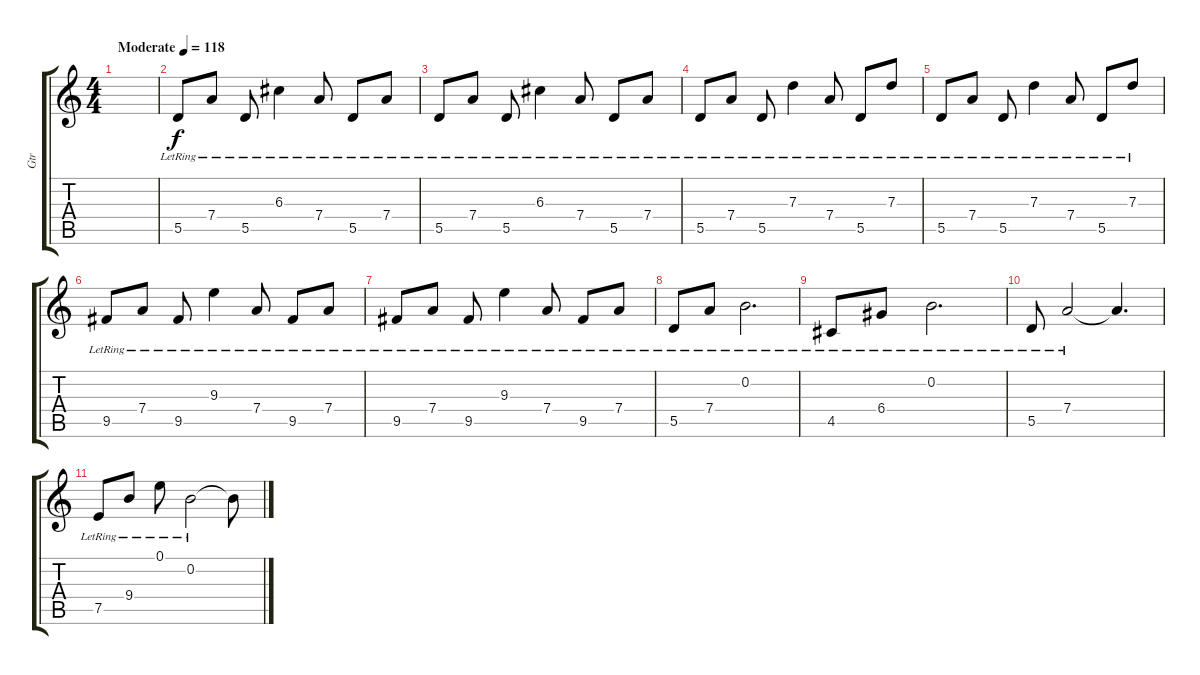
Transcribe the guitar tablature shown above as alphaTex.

\track ("Gtr " "Gtr ") {instrument acousticguitarnylon}
\staff {score tabs}
\tuning (E4 B3 G3 D3 A2 E2) {hide}
\ts (4 4)
\tempo (118 "Moderate")
\clef g2
\ks c
|
5.5{lr}.8 7.4{lr}.8 5.5{lr}.8 6.3{lr}.4 7.4{lr}.8 5.5{lr}.8 7.4{lr}.8 |
5.5{lr}.8 7.4{lr}.8 5.5{lr}.8 6.3{lr}.4 7.4{lr}.8 5.5{lr}.8 7.4{lr}.8 |
5.5{lr}.8 7.4{lr}.8 5.5{lr}.8 7.3{lr}.4 7.4{lr}.8 5.5{lr}.8 7.3{lr}.8 |
5.5{lr}.8 7.4{lr}.8 5.5{lr}.8 7.3{lr}.4 7.4{lr}.8 5.5{lr}.8 7.3{lr}.8 |
9.5{lr}.8 7.4{lr}.8 9.5{lr}.8 9.3{lr}.4 7.4{lr}.8 9.5{lr}.8 7.4{lr}.8 |
9.5{lr}.8 7.4{lr}.8 9.5{lr}.8 9.3{lr}.4 7.4{lr}.8 9.5{lr}.8 7.4{lr}.8 |
5.5{lr}.8 7.4{lr}.8 0.2{lr}.2{d} |
4.5{lr}.8 6.4{lr}.8 0.2{lr}.2{d} |
5.5{lr}.8 7.4{lr}.2 7.4{t}.4{d} |
7.5{lr}.8 9.4{lr}.8 0.1{lr}.8 0.2{lr}.2 0.2{t}.8
